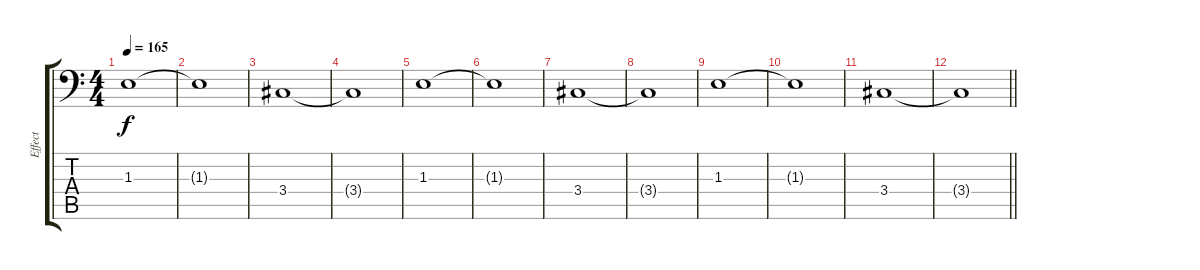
\track ("Effect" "Effect") {instrument stringensemble2}
\staff {score tabs}
\tuning (C4 G3 Eb3 Bb2 F2 Bb1) {hide}
\ts (4 4)
\tempo 165
\clef f4
\ks c
1.3.1{dy f} |
1.3{t}.1 |
3.4.1 |
3.4{t}.1 |
1.3.1 |
1.3{t}.1 |
3.4.1 |
3.4{t}.1 |
1.3.1 |
1.3{t}.1 |
3.4.1 |
\barLineRight lightlight
3.4{t}.1
